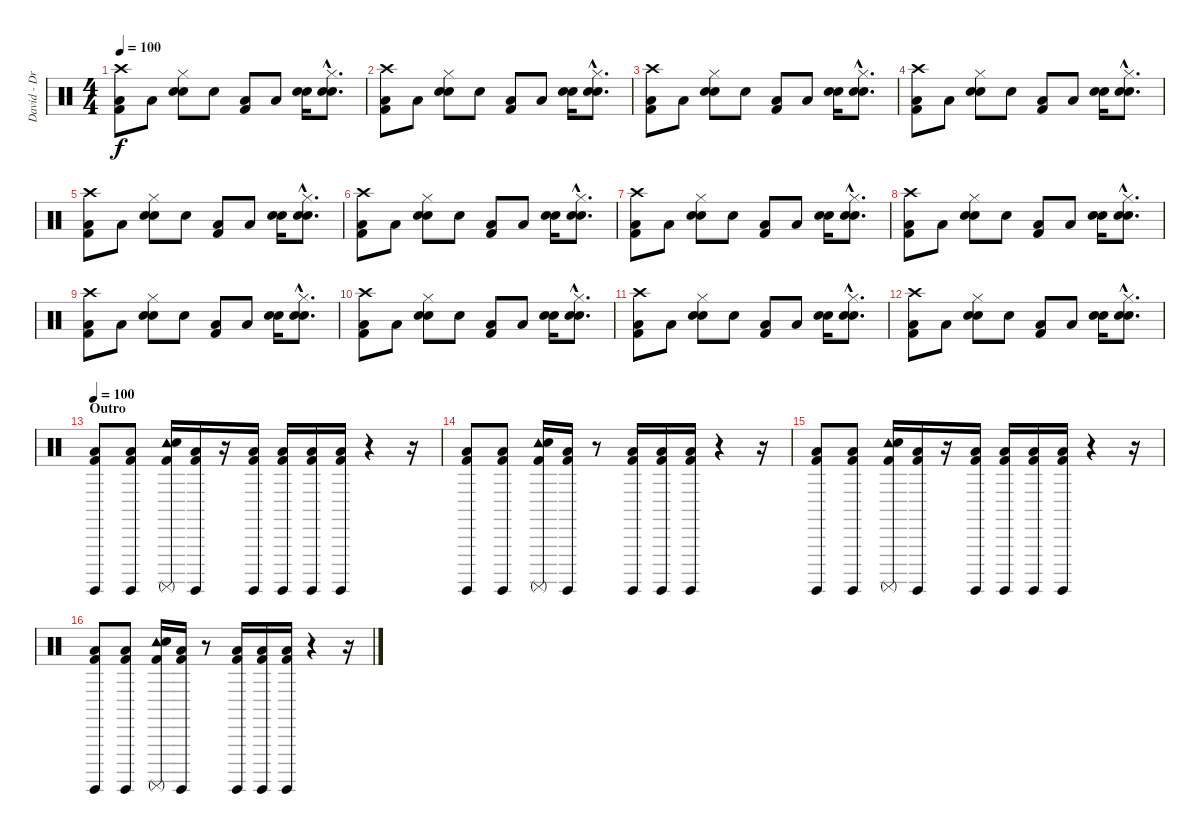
\track ("David - Drums" "David - Dr") {instrument percussion}
\staff {score}
\articulation defaults
\ts (4 4)
\tempo 100
\clef neutral
\ks c
("Crash high (hit)" "Low Floor Tom (hit)" "Kick (hit) 2").8{dy f} "Low Floor Tom (hit)".8 ("Hi-Hat (closed)" "Electric Snare (hit)" "Snare (hit) 2").8 "Electric Snare (hit)".8 ("Low Floor Tom (hit)" "Kick (hit) 2").8 "Low Floor Tom (hit)".8 ("Electric Snare (hit)" "Snare (hit) 2").16 ("Hi-Hat (closed)"{hac} "Electric Snare (hit)"{hac} "Snare (hit) 2"{hac}).8{d} |
("Crash high (hit)" "Low Floor Tom (hit)" "Kick (hit) 2").8 "Low Floor Tom (hit)".8 ("Hi-Hat (closed)" "Electric Snare (hit)" "Snare (hit) 2").8 "Electric Snare (hit)".8 ("Low Floor Tom (hit)" "Kick (hit) 2").8 "Low Floor Tom (hit)".8 ("Electric Snare (hit)" "Snare (hit) 2").16 ("Hi-Hat (closed)"{hac} "Electric Snare (hit)"{hac} "Snare (hit) 2"{hac}).8{d} |
("Crash high (hit)" "Low Floor Tom (hit)" "Kick (hit) 2").8 "Low Floor Tom (hit)".8 ("Hi-Hat (closed)" "Electric Snare (hit)" "Snare (hit) 2").8 "Electric Snare (hit)".8 ("Low Floor Tom (hit)" "Kick (hit) 2").8 "Low Floor Tom (hit)".8 ("Electric Snare (hit)" "Snare (hit) 2").16 ("Hi-Hat (closed)"{hac} "Electric Snare (hit)"{hac} "Snare (hit) 2"{hac}).8{d} |
("Crash high (hit)" "Low Floor Tom (hit)" "Kick (hit) 2").8 "Low Floor Tom (hit)".8 ("Hi-Hat (closed)" "Electric Snare (hit)" "Snare (hit) 2").8 "Electric Snare (hit)".8 ("Low Floor Tom (hit)" "Kick (hit) 2").8 "Low Floor Tom (hit)".8 ("Electric Snare (hit)" "Snare (hit) 2").16 ("Hi-Hat (closed)"{hac} "Electric Snare (hit)"{hac} "Snare (hit) 2"{hac}).8{d} |
("Crash high (hit)" "Low Floor Tom (hit)" "Kick (hit) 2").8 "Low Floor Tom (hit)".8 ("Hi-Hat (closed)" "Electric Snare (hit)" "Snare (hit) 2").8 "Electric Snare (hit)".8 ("Low Floor Tom (hit)" "Kick (hit) 2").8 "Low Floor Tom (hit)".8 ("Electric Snare (hit)" "Snare (hit) 2").16 ("Hi-Hat (closed)"{hac} "Electric Snare (hit)"{hac} "Snare (hit) 2"{hac}).8{d} |
("Crash high (hit)" "Low Floor Tom (hit)" "Kick (hit) 2").8 "Low Floor Tom (hit)".8 ("Hi-Hat (closed)" "Electric Snare (hit)" "Snare (hit) 2").8 "Electric Snare (hit)".8 ("Low Floor Tom (hit)" "Kick (hit) 2").8 "Low Floor Tom (hit)".8 ("Electric Snare (hit)" "Snare (hit) 2").16 ("Hi-Hat (closed)"{hac} "Electric Snare (hit)"{hac} "Snare (hit) 2"{hac}).8{d} |
("Crash high (hit)" "Low Floor Tom (hit)" "Kick (hit) 2").8 "Low Floor Tom (hit)".8 ("Hi-Hat (closed)" "Electric Snare (hit)" "Snare (hit) 2").8 "Electric Snare (hit)".8 ("Low Floor Tom (hit)" "Kick (hit) 2").8 "Low Floor Tom (hit)".8 ("Electric Snare (hit)" "Snare (hit) 2").16 ("Hi-Hat (closed)"{hac} "Electric Snare (hit)"{hac} "Snare (hit) 2"{hac}).8{d} |
("Crash high (hit)" "Low Floor Tom (hit)" "Kick (hit) 2").8 "Low Floor Tom (hit)".8 ("Hi-Hat (closed)" "Electric Snare (hit)" "Snare (hit) 2").8 "Electric Snare (hit)".8 ("Low Floor Tom (hit)" "Kick (hit) 2").8 "Low Floor Tom (hit)".8 ("Electric Snare (hit)" "Snare (hit) 2").16 ("Hi-Hat (closed)"{hac} "Electric Snare (hit)"{hac} "Snare (hit) 2"{hac}).8{d} |
("Crash high (hit)" "Low Floor Tom (hit)" "Kick (hit) 2").8 "Low Floor Tom (hit)".8 ("Hi-Hat (closed)" "Electric Snare (hit)" "Snare (hit) 2").8 "Electric Snare (hit)".8 ("Low Floor Tom (hit)" "Kick (hit) 2").8 "Low Floor Tom (hit)".8 ("Electric Snare (hit)" "Snare (hit) 2").16 ("Hi-Hat (closed)"{hac} "Electric Snare (hit)"{hac} "Snare (hit) 2"{hac}).8{d} |
("Crash high (hit)" "Low Floor Tom (hit)" "Kick (hit) 2").8 "Low Floor Tom (hit)".8 ("Hi-Hat (closed)" "Electric Snare (hit)" "Snare (hit) 2").8 "Electric Snare (hit)".8 ("Low Floor Tom (hit)" "Kick (hit) 2").8 "Low Floor Tom (hit)".8 ("Electric Snare (hit)" "Snare (hit) 2").16 ("Hi-Hat (closed)"{hac} "Electric Snare (hit)"{hac} "Snare (hit) 2"{hac}).8{d} |
("Crash high (hit)" "Low Floor Tom (hit)" "Kick (hit) 2").8 "Low Floor Tom (hit)".8 ("Hi-Hat (closed)" "Electric Snare (hit)" "Snare (hit) 2").8 "Electric Snare (hit)".8 ("Low Floor Tom (hit)" "Kick (hit) 2").8 "Low Floor Tom (hit)".8 ("Electric Snare (hit)" "Snare (hit) 2").16 ("Hi-Hat (closed)"{hac} "Electric Snare (hit)"{hac} "Snare (hit) 2"{hac}).8{d} |
("Crash high (hit)" "Low Floor Tom (hit)" "Kick (hit) 2").8 "Low Floor Tom (hit)".8 ("Hi-Hat (closed)" "Electric Snare (hit)" "Snare (hit) 2").8 "Electric Snare (hit)".8 ("Low Floor Tom (hit)" "Kick (hit) 2").8 "Low Floor Tom (hit)".8 ("Electric Snare (hit)" "Snare (hit) 2").16 ("Hi-Hat (closed)"{hac} "Electric Snare (hit)"{hac} "Snare (hit) 2"{hac}).8{d} |
\section ("" "Outro")
\tempo 100
("Low Floor Tom (hit)" "Kick (hit) 2" "Surdo (hit)").8 ("Low Floor Tom (hit)" "Kick (hit) 2" "Surdo (hit)").8 ("Tambourine (hit)" "Electric Snare (hit)" "Kick (hit) 2" "Surdo (mute)").16 ("Low Floor Tom (hit)" "Kick (hit) 2" "Surdo (hit)").16 r.16 ("Low Floor Tom (hit)" "Kick (hit) 2" "Surdo (hit)").16 ("Low Floor Tom (hit)" "Kick (hit) 2" "Surdo (hit)").16 ("Low Floor Tom (hit)" "Kick (hit) 2" "Surdo (hit)").16 ("Low Floor Tom (hit)" "Kick (hit) 2" "Surdo (hit)").16 r.4 r.16 |
("Low Floor Tom (hit)" "Kick (hit) 2" "Surdo (hit)").8 ("Low Floor Tom (hit)" "Kick (hit) 2" "Surdo (hit)").8 ("Tambourine (hit)" "Electric Snare (hit)" "Kick (hit) 2" "Surdo (mute)").16 ("Low Floor Tom (hit)" "Kick (hit) 2" "Surdo (hit)").16 r.8 ("Low Floor Tom (hit)" "Kick (hit) 2" "Surdo (hit)").16 ("Low Floor Tom (hit)" "Kick (hit) 2" "Surdo (hit)").16 ("Low Floor Tom (hit)" "Kick (hit) 2" "Surdo (hit)").16 r.4 r.16 |
("Low Floor Tom (hit)" "Kick (hit) 2" "Surdo (hit)").8 ("Low Floor Tom (hit)" "Kick (hit) 2" "Surdo (hit)").8 ("Tambourine (hit)" "Electric Snare (hit)" "Kick (hit) 2" "Surdo (mute)").16 ("Low Floor Tom (hit)" "Kick (hit) 2" "Surdo (hit)").16 r.16 ("Low Floor Tom (hit)" "Kick (hit) 2" "Surdo (hit)").16 ("Low Floor Tom (hit)" "Kick (hit) 2" "Surdo (hit)").16 ("Low Floor Tom (hit)" "Kick (hit) 2" "Surdo (hit)").16 ("Low Floor Tom (hit)" "Kick (hit) 2" "Surdo (hit)").16 r.4 r.16 |
("Low Floor Tom (hit)" "Kick (hit) 2" "Surdo (hit)").8 ("Low Floor Tom (hit)" "Kick (hit) 2" "Surdo (hit)").8 ("Tambourine (hit)" "Electric Snare (hit)" "Kick (hit) 2" "Surdo (mute)").16 ("Low Floor Tom (hit)" "Kick (hit) 2" "Surdo (hit)").16 r.8 ("Low Floor Tom (hit)" "Kick (hit) 2" "Surdo (hit)").16 ("Low Floor Tom (hit)" "Kick (hit) 2" "Surdo (hit)").16 ("Low Floor Tom (hit)" "Kick (hit) 2" "Surdo (hit)").16 r.4 r.16
